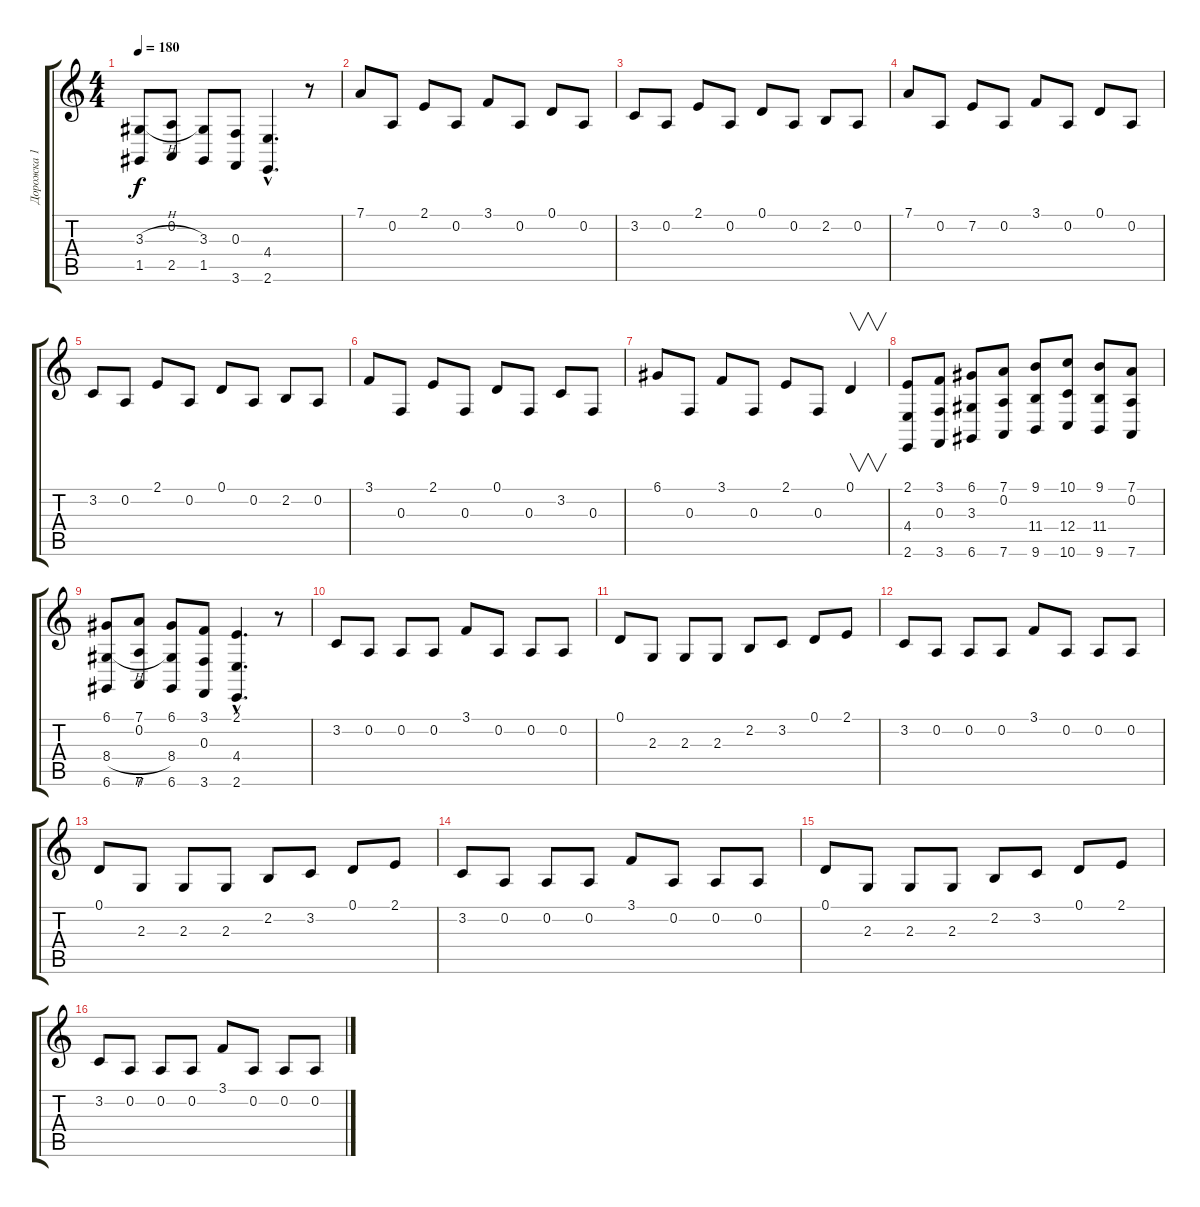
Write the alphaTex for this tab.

\track ("Дорожка 1" "Дорожка 1") {instrument stringensemble1}
\staff {score tabs}
\tuning (D4 A3 F3 C3 G2 D2) {hide}
\ts (4 4)
\tempo 180
\clef g2
\ks c
(3.3{h} 1.5).8{dy f} (0.2 2.5).8 (3.3 1.5).8 (0.3 3.6).8 (4.4{hac} 2.6{hac}).4{d} r.8 |
7.1.8 0.2.8 2.1.8 0.2.8 3.1.8 0.2.8 0.1.8 0.2.8 |
3.2.8 0.2.8 2.1.8 0.2.8 0.1.8 0.2.8 2.2.8 0.2.8 |
7.1.8 0.2.8 7.2.8 0.2.8 3.1.8 0.2.8 0.1.8 0.2.8 |
3.2.8 0.2.8 2.1.8 0.2.8 0.1.8 0.2.8 2.2.8 0.2.8 |
3.1.8 0.3.8 2.1.8 0.3.8 0.1.8 0.3.8 3.2.8 0.3.8 |
6.1.8 0.3.8 3.1.8 0.3.8 2.1.8 0.3.8 0.1.4{v} |
(2.1 4.4 2.6).8 (3.1 0.3 3.6).8 (6.1 3.3 6.6).8 (7.1 0.2 7.6).8 (9.1 11.4 9.6).8 (10.1 12.4 10.6).8 (9.1 11.4 9.6).8 (7.1 0.2 7.6).8 |
(6.1 8.4{h} 6.6).8 (7.1 0.2 7.6).8 (6.1 8.4 6.6).8 (3.1 0.3 3.6).8 (2.1{hac} 4.4{hac} 2.6{hac}).4{d} r.8 |
3.2.8 0.2.8 0.2.8 0.2.8 3.1.8 0.2.8 0.2.8 0.2.8 |
0.1.8 2.3.8 2.3.8 2.3.8 2.2.8 3.2.8 0.1.8 2.1.8 |
3.2.8 0.2.8 0.2.8 0.2.8 3.1.8 0.2.8 0.2.8 0.2.8 |
0.1.8 2.3.8 2.3.8 2.3.8 2.2.8 3.2.8 0.1.8 2.1.8 |
3.2.8 0.2.8 0.2.8 0.2.8 3.1.8 0.2.8 0.2.8 0.2.8 |
0.1.8 2.3.8 2.3.8 2.3.8 2.2.8 3.2.8 0.1.8 2.1.8 |
3.2.8 0.2.8 0.2.8 0.2.8 3.1.8 0.2.8 0.2.8 0.2.8
